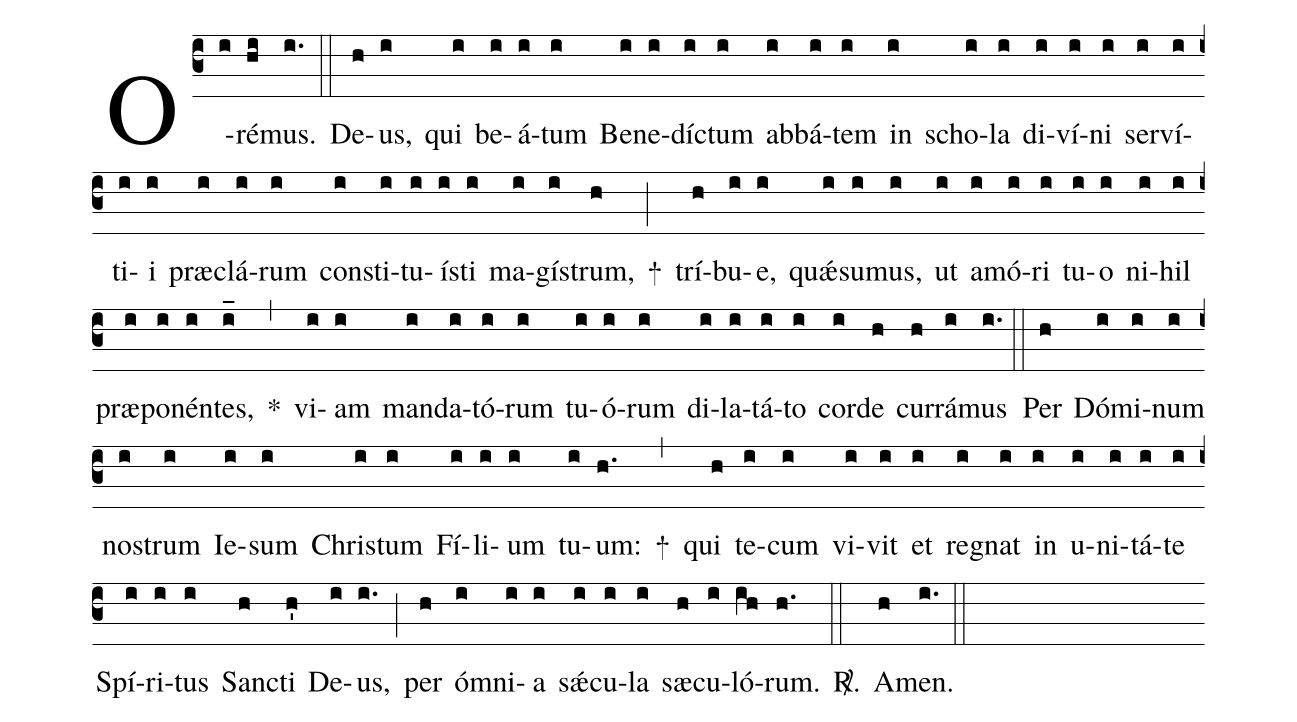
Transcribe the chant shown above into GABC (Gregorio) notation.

%%
(c3)
O(i)ré(hi)mus.(i.) (::)

De(h)us,(i) qui(i) be(i)á(i)tum(i) Be(i)ne(i)díc(i)tum(i) ab(i)bá(i)tem(i) in(i) scho(i)la(i) di(i)ví(i)ni(i) ser(i)ví(i)ti(i)i(i) præ(i)clá(i)rum(i) con(i)sti(i)tu(i)ís(i)ti(i) ma(i)gís(i)trum,(h) +(;)
trí(h)bu(i)e,(i) quǽ(i)su(i)mus,(i) ut(i) a(i)mó(i)ri(i) tu(i)o(i) ni(i)hil(i) præ(i)po(i)nén(i)tes,(i_) *(,)
vi(i)am(i) man(i)da(i)tó(i)rum(i) tu(i)ó(i)rum(i) di(i)la(i)tá(i)to(i) cor(i)de(h) cur(h)rá(i)mus(i.) (::)

Per(h) Dó(i)mi(i)num(i) nos(i)trum(i) Ie(i)sum(i) Chris(i)tum(i) Fí(i)li(i)um(i) tu(i)um:(h.) +(,)
qui(h) te(i)cum(i) vi(i)vit(i) et(i) reg(i)nat(i) in(i) u(i)ni(i)tá(i)te(i) Spí(i)ri(i)tus(i) San(h)cti(h') De(i)us,(i.) (;)
per(h) óm(i)ni(i)a(i) sǽ(i)cu(i)la(i) sæ(h)cu(i)ló(ih)rum.(h.) <sp>R/</sp>.(::)
A(h)men.(i.) (::)
